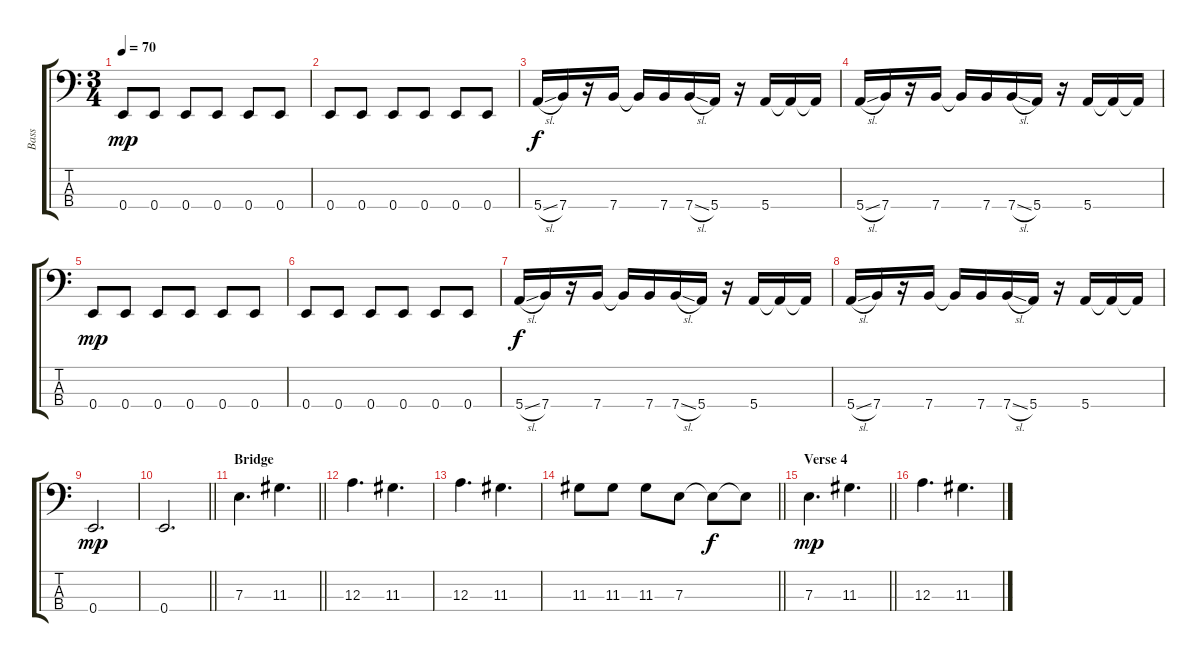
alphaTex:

\track ("Bass" "Bass") {instrument electricbassfinger}
\staff {score tabs}
\tuning (G2 D2 A1 E1) {hide}
\ts (3 4)
\tempo 70
\clef f4
\ks c
0.4.8{dy mp} 0.4.8 0.4.8 0.4.8 0.4.8 0.4.8 |
0.4.8 0.4.8 0.4.8 0.4.8 0.4.8 0.4.8 |
5.4{sl}.16{dy f} 7.4.16 r.16 7.4.16 7.4{t}.16 7.4.16 7.4{sl}.16 5.4.16 r.16 5.4.16 5.4{t}.16 5.4{t}.16 |
5.4{sl}.16 7.4.16 r.16 7.4.16 7.4{t}.16 7.4.16 7.4{sl}.16 5.4.16 r.16 5.4.16 5.4{t}.16 5.4{t}.16 |
0.4.8{dy mp} 0.4.8 0.4.8 0.4.8 0.4.8 0.4.8 |
0.4.8 0.4.8 0.4.8 0.4.8 0.4.8 0.4.8 |
5.4{sl}.16{dy f} 7.4.16 r.16 7.4.16 7.4{t}.16 7.4.16 7.4{sl}.16 5.4.16 r.16 5.4.16 5.4{t}.16 5.4{t}.16 |
5.4{sl}.16 7.4.16 r.16 7.4.16 7.4{t}.16 7.4.16 7.4{sl}.16 5.4.16 r.16 5.4.16 5.4{t}.16 5.4{t}.16 |
0.4.2{d dy mp} |
\barLineRight lightlight
0.4.2{d} |
\section ("" "Bridge")
\barLineRight lightlight
7.3.4{d} 11.3.4{d} |
12.3.4{d} 11.3.4{d} |
12.3.4{d} 11.3.4{d} |
\barLineRight lightlight
11.3.8 11.3.8 11.3.8 7.3.8 7.3{t}.8{dy f} 7.3{t}.8 |
\section ("" "Verse 4")
\barLineRight lightlight
7.3.4{d dy mp} 11.3.4{d} |
12.3.4{d} 11.3.4{d}
